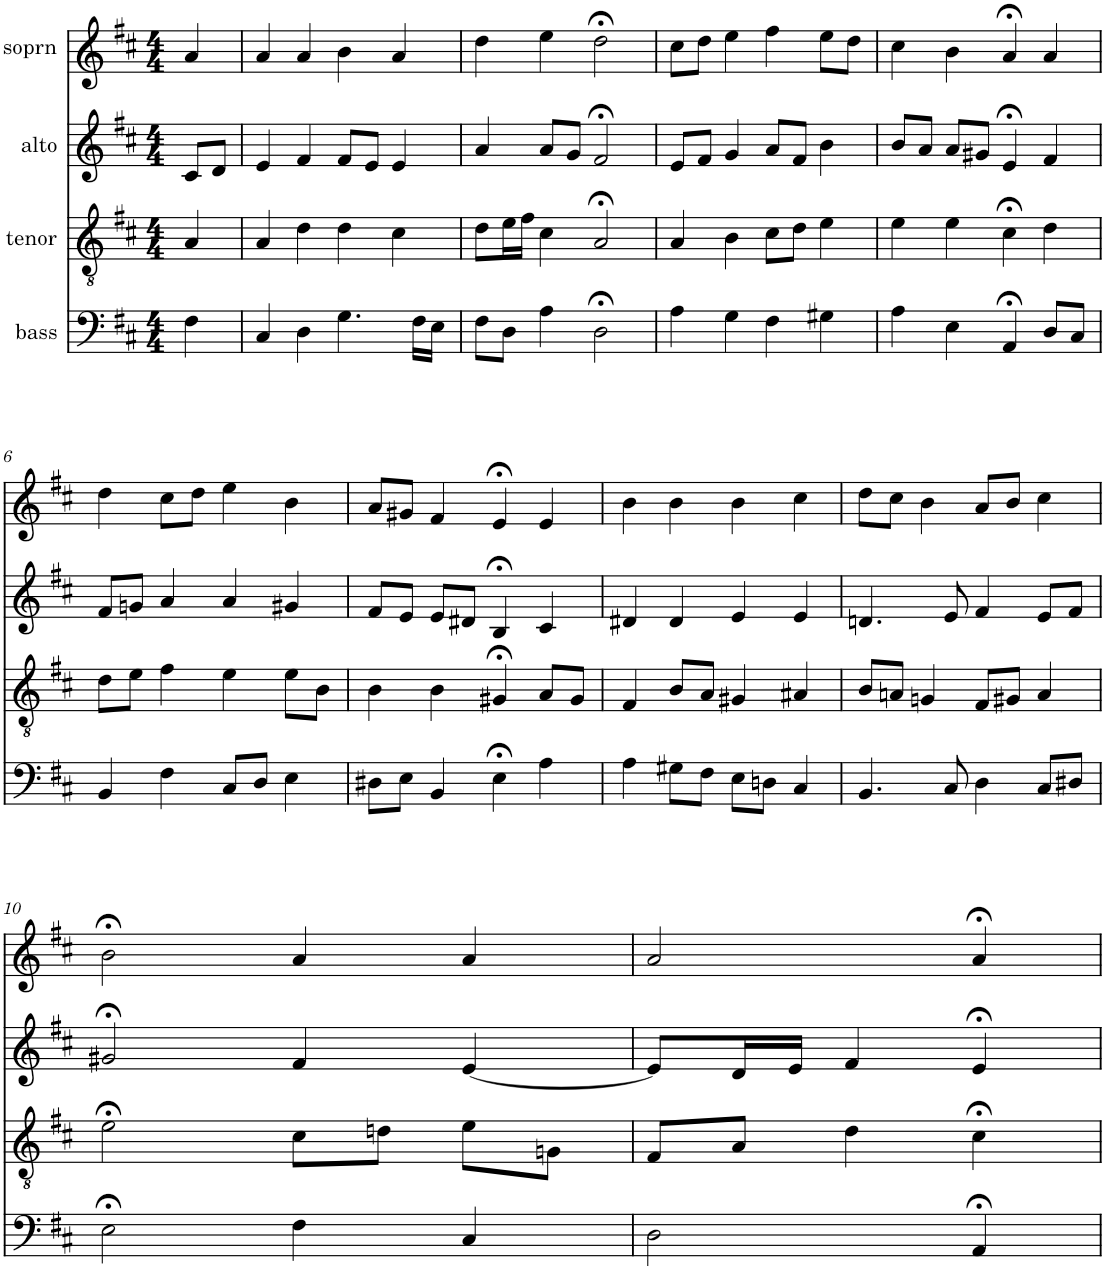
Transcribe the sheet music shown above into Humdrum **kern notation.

**kern	**kern	**kern	**kern
*part4	*part3	*part2	*part1
*staff4	*staff3	*staff2	*staff1
*I"bass	*I"tenor	*I"alto	*I"soprn
*clefF4	*clefGv2	*clefG2	*clefG2
*k[f#c#]	*k[f#c#]	*k[f#c#]	*k[f#c#]
*A:mix	*A:mix	*A:mix	*A:mix
*M4/4	*M4/4	*M4/4	*M4/4
=1	=1	=1	=1
4F#\	4A/	8c#/L	4a/
.	.	8d/J	.
=2	=2	=2	=2
4C#/	4A/	4e/	4a/
4D\	4d\	4f#/	4a/
4.G\	4d\	8f#/L	4b\
.	.	8e/J	.
.	4c#\	4e/	4a/
16F#\LL	.	.	.
16E\JJ	.	.	.
=3	=3	=3	=3
8F#\L	8d\L	4a/	4dd\
8D\J	16e\L	.	.
.	16f#\JJ	.	.
4A\	4c#\	8a/L	4ee\
.	.	8g/J	.
2D;<\	2A;</	2f#;</	2dd;<\
=4	=4	=4	=4
4A\	4A/	8e/L	8cc#\L
.	.	8f#/J	8dd\J
4G\	4B\	4g/	4ee\
4F#\	8c#\L	8a/L	4ff#\
.	8d\J	8f#/J	.
4G#X\	4e\	4b\	8ee\L
.	.	.	8dd\J
=5	=5	=5	=5
4A\	4e\	8b/L	4cc#\
.	.	8a/J	.
4E\	4e\	8a/L	4b\
.	.	8g#X/J	.
4AA;</	4c#;<\	4e;</	4a;</
8D/L	4d\	4f#/	4a/
8C#/J	.	.	.
!!LO:LB:g=z
=6	=6	=6	=6
4BB/	8d\L	8f#/L	4dd\
.	8e\J	8gn/J	.
4F#\	4f#\	4a/	8cc#\L
.	.	.	8dd\J
8C#/L	4e\	4a/	4ee\
8D/J	.	.	.
4E\	8e\L	4g#X/	4b\
.	8B\J	.	.
=7	=7	=7	=7
8D#X\L	4B\	8f#/L	8a/L
8E\J	.	8e/J	8g#X/J
4BB/	4B\	8e/L	4f#/
.	.	8d#X/J	.
4E;<\	4G#X;</	4B;</	4e;</
4A\	8A/L	4c#/	4e/
.	8G#/J	.	.
=8	=8	=8	=8
4A\	4F#/	4d#X/	4b\
8G#X\L	8B/L	4d#/	4b\
8F#\J	8A/J	.	.
8E\L	4G#X/	4e/	4b\
8Dn\J	.	.	.
4C#/	4A#X/	4e/	4cc#\
=9	=9	=9	=9
4.BB/	8B/L	4.dn/	8dd\L
.	8An/J	.	8cc#\J
.	4Gn/	.	4b\
8C#/	.	8e/	.
4D\	8F#/L	4f#/	8a/L
.	8G#X/J	.	8b/J
8C#/L	4A/	8e/L	4cc#\
8D#X/J	.	8f#/J	.
!!LO:LB:g=z
=10	=10	=10	=10
2E;<\	2e;<\	2g#X;</	2b;<\
4F#\	8c#\L	4f#/	4a/
.	8dn\J	.	.
4C#/	8e\L	[4e/	4a/
.	8Gn\J	.	.
=11	=11	=11	=11
2D\	8F#/L	8e/L]	2a/
.	8A/J	16d/L	.
.	.	16e/JJ	.
.	4d\	4f#/	.
4AA;</	4c#;<\	4e;</	4a;</
=	=	=	=
*-	*-	*-	*-
